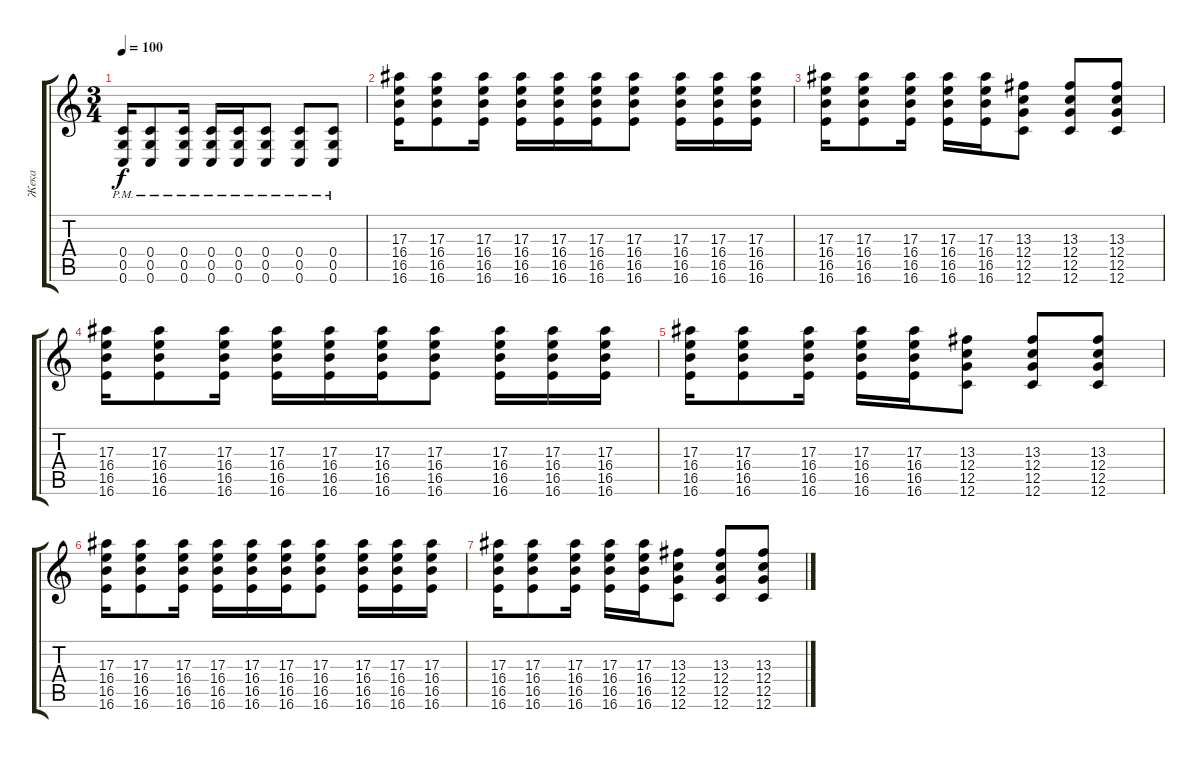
\track ("Жека" "Жека") {instrument overdrivenguitar}
\staff {score tabs}
\tuning (D4 A3 F3 C3 G2 C2) {hide}
\ts (3 4)
\tempo 100
\clef g2
\ks c
(0.4{pm} 0.5{pm} 0.6{pm}).16{dy f} (0.4{pm} 0.5{pm} 0.6{pm}).8 (0.4{pm} 0.5{pm} 0.6{pm}).16 (0.4{pm} 0.5{pm} 0.6{pm}).16 (0.4{pm} 0.5{pm} 0.6{pm}).16 (0.4{pm} 0.5{pm} 0.6{pm}).8 (0.4{pm} 0.5{pm} 0.6{pm}).8 (0.4{pm} 0.5{pm} 0.6{pm}).8 |
(17.3 16.4 16.5 16.6).16 (17.3 16.4 16.5 16.6).8 (17.3 16.4 16.5 16.6).16 (17.3 16.4 16.5 16.6).16 (17.3 16.4 16.5 16.6).16 (17.3 16.4 16.5 16.6).16 (17.3 16.4 16.5 16.6).8 (17.3 16.4 16.5 16.6).16 (17.3 16.4 16.5 16.6).16 (17.3 16.4 16.5 16.6).16 |
(17.3 16.4 16.5 16.6).16 (17.3 16.4 16.5 16.6).8 (17.3 16.4 16.5 16.6).16 (17.3 16.4 16.5 16.6).16 (17.3 16.4 16.5 16.6).16 (13.3 12.4 12.5 12.6).8 (13.3 12.4 12.5 12.6).8 (13.3 12.4 12.5 12.6).8 |
(17.3 16.4 16.5 16.6).16 (17.3 16.4 16.5 16.6).8 (17.3 16.4 16.5 16.6).16 (17.3 16.4 16.5 16.6).16 (17.3 16.4 16.5 16.6).16 (17.3 16.4 16.5 16.6).16 (17.3 16.4 16.5 16.6).8 (17.3 16.4 16.5 16.6).16 (17.3 16.4 16.5 16.6).16 (17.3 16.4 16.5 16.6).16 |
(17.3 16.4 16.5 16.6).16 (17.3 16.4 16.5 16.6).8 (17.3 16.4 16.5 16.6).16 (17.3 16.4 16.5 16.6).16 (17.3 16.4 16.5 16.6).16 (13.3 12.4 12.5 12.6).8 (13.3 12.4 12.5 12.6).8 (13.3 12.4 12.5 12.6).8 |
(17.3 16.4 16.5 16.6).16 (17.3 16.4 16.5 16.6).8 (17.3 16.4 16.5 16.6).16 (17.3 16.4 16.5 16.6).16 (17.3 16.4 16.5 16.6).16 (17.3 16.4 16.5 16.6).16 (17.3 16.4 16.5 16.6).8 (17.3 16.4 16.5 16.6).16 (17.3 16.4 16.5 16.6).16 (17.3 16.4 16.5 16.6).16 |
(17.3 16.4 16.5 16.6).16 (17.3 16.4 16.5 16.6).8 (17.3 16.4 16.5 16.6).16 (17.3 16.4 16.5 16.6).16 (17.3 16.4 16.5 16.6).16 (13.3 12.4 12.5 12.6).8 (13.3 12.4 12.5 12.6).8 (13.3 12.4 12.5 12.6).8
